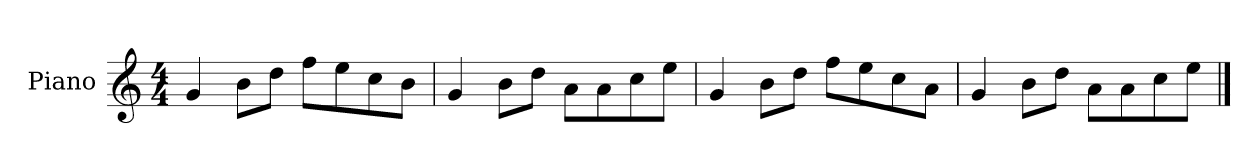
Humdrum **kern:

**kern
*part1
*staff1
*I"Piano
*I'P-no
*clefG2
*k[]
*M4/4
*MM90
=1
4g/
8b\L
8dd\J
8ff\L
8ee\
8cc\
8b\J
=2
4g/
8b\L
8dd\J
8a\L
8a\
8cc\
8ee\J
=3
4g/
8b\L
8dd\J
8ff\L
8ee\
8cc\
8a\J
=4
4g/
8b\L
8dd\J
8a\L
8a\
8cc\
8ee\J
==
*-
